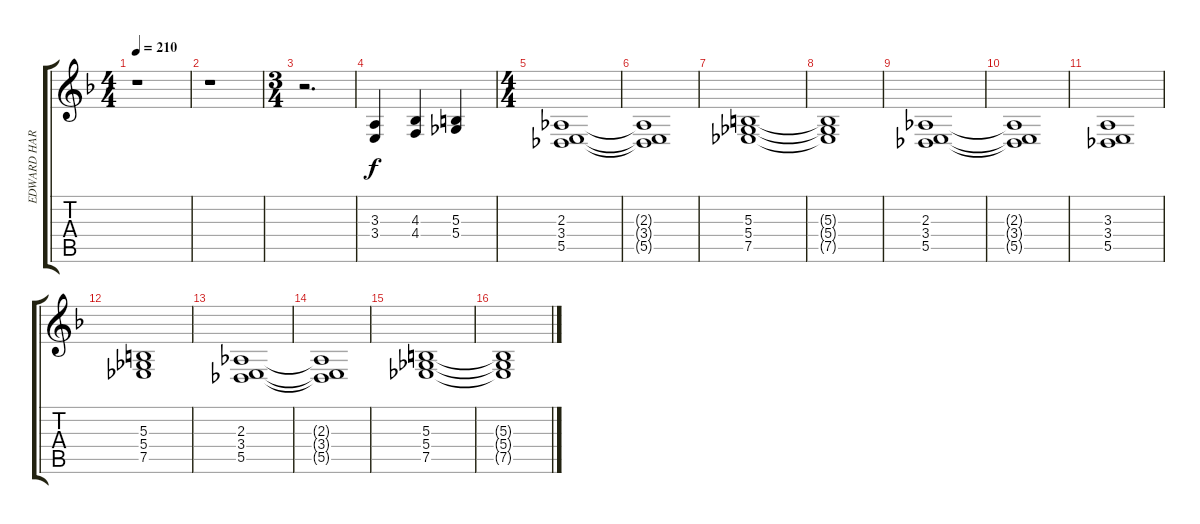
\track ("EDWARD HARRIS ROTH - KEYBOARDS" "EDWARD HAR") {instrument reedorgan}
\staff {score tabs}
\tuning (Eb4 Bb3 Gb3 Db3 Ab2 Eb2) {hide}
\ts (4 4)
\tempo 210
\clef g2
\ks f
r.1{dy f} |
r.1 |
\ts (3 4)
r.2{d} |
(3.3 3.4).4 (4.3 4.4).4 (5.3 5.4).4 |
\ts (4 4)
(2.3 3.4 5.5).1{instrument reedorgan} |
(2.3{t} 3.4{t} 5.5{t}).1 |
(5.3 5.4 7.5).1 |
(5.3{t} 5.4{t} 7.5{t}).1 |
(2.3 3.4 5.5).1 |
(2.3{t} 3.4{t} 5.5{t}).1 |
(3.3 3.4 5.5).1 |
(5.3 5.4 7.5).1 |
(2.3 3.4 5.5).1 |
(2.3{t} 3.4{t} 5.5{t}).1 |
(5.3 5.4 7.5).1 |
(5.3{t} 5.4{t} 7.5{t}).1
